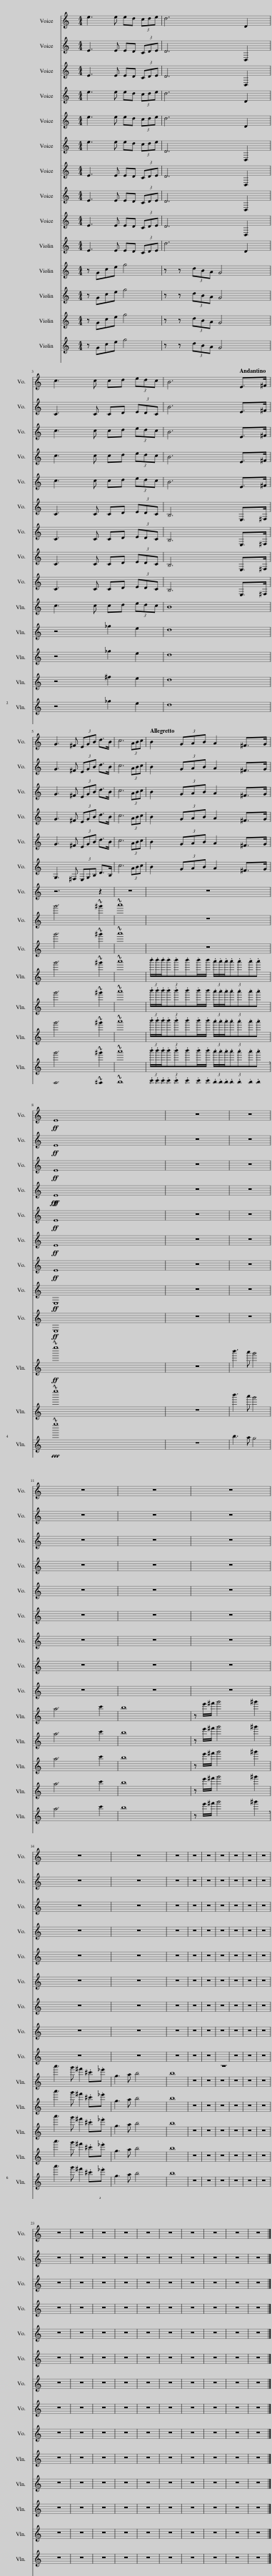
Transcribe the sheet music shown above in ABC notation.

X:1
%%score 1 2 3 4 5 6 7 8 9 10 11 12 13 14 15 16 17 18 19 20 21 22 23 24 25 26 27 28 29 30 31 32 { 33 | 34 } 35 36
L:1/8
M:4/4
I:linebreak $
K:C
V:1 treble
V:2 treble
V:3 treble
V:4 treble
V:5 treble
V:6 treble
V:7 treble
V:8 treble
V:9 treble
V:10 treble
V:11 treble
V:12 treble
V:13 treble
V:14 treble
V:15 bass
V:16 treble
V:17 treble
V:18 treble transpose=12
V:19 treble transpose=12
V:20 treble transpose=12
V:21 treble transpose=12
V:22 treble
V:23 treble
V:24 perc stafflines=1
K:none
V:25 treble
V:26 perc
K:none
V:27 treble
V:28 treble
V:29 treble
V:30 treble
V:31 bass
V:32 bass
V:33 treble
V:34 bass
V:35 bass transpose=-12
V:36 bass transpose=-12
V:1
 e3 e ed (3cde | d6 D2 |$ c3 c cd (3edc | B6[Q:1/4=94] E>^F |$ G3 ^F (3EGB d>B | %5
 c6 (3ABc |[Q:1/4=116] B2 (3GAB A2 ^F>G |$!ff! E8 | z8 | z8 |$ %10
 z8 | z8 | z8 |$ z8 | z8 | %15
 z8 | z8 | z8 | z8 | z8 | %20
 z8 | z8 |$ z8 | z8 | z8 | %25
 z8 | z8 | z8 | z8 | z8 | %30
 z8 | z8 |] %32
V:2
 E3 E ED (3CDE | D6 D,2 |$ C3 C CD (3EDC | B6 E>^F |$ G3 ^F (3EGB d>B | %5
 c6 (3ABc | B2 (3GAB A2 ^F>G |$!ff! E8 | z8 | z8 |$ %10
 z8 | z8 | z8 |$ z8 | z8 | %15
 z8 | z8 | z8 | z8 | z8 | %20
 z8 | z8 |$ z8 | z8 | z8 | %25
 z8 | z8 | z8 | z8 | z8 | %30
 z8 | z8 |] %32
V:3
 E3 E ED (3CDE | D6 D,2 |$ c3 c cd (3edc | B6 E>^F |$ G3 ^F (3EGB d>B | %5
 c6 (3ABc | B2 (3GAB A2 ^F>G |$!ff! E8 | z8 | z8 |$ %10
 z8 | z8 | z8 |$ z8 | z8 | %15
 z8 | z8 | z8 | z8 | z8 | %20
 z8 | z8 |$ z8 | z8 | z8 | %25
 z8 | z8 | z8 | z8 | z8 | %30
 z8 | z8 |] %32
V:4
 e3 e ed (3cde | d6 D2 |$ c3 c cd (3edc | B6 E>^F |$ G3 ^F (3EGB d>B | %5
 c6 (3ABc | B2 (3GAB A2 ^F>G |$!f!!fff! E8 | z8 | z8 |$ %10
 z8 | z8 | z8 |$ z8 | z8 | %15
 z8 | z8 | z8 | z8 | z8 | %20
 z8 | z8 |$ z8 | z8 | z8 | %25
 z8 | z8 | z8 | z8 | z8 | %30
 z8 | z8 |] %32
V:5
 e3 e ed (3cde | d6 D2 |$ c3 c cd (3edc | B6 E>^F |$ G3 ^F (3EGB d>B | %5
 c6 (3ABc | B2 (3GAB A2 ^F>G |$!ff! E8 | z8 | z8 |$ %10
 z8 | z8 | z8 |$ z8 | z8 | %15
 z8 | z8 | z8 | z8 | z8 | %20
 z8 | z8 |$ z8 | z8 | z8 | %25
 z8 | z8 | z8 | z8 | z8 | %30
 z8 | z8 |] %32
V:6
 e3 e ed (3cde | D6 D,2 |$ C3 C CD (3EDC | B,6 E,>^F, |$ G,3 ^F, (3E,G,B, D>B, | %5
 c6 (3ABc | B2 (3GAB A2 ^F>G |$!ff! E8 | z8 | z8 |$ %10
 z8 | z8 | z8 |$ z8 | z8 | %15
 z8 | z8 | z8 | z8 | z8 | %20
 z8 | z8 |$ z8 | z8 | z8 | %25
 z8 | z8 | z8 | z8 | z8 | %30
 z8 | z8 |] %32
V:7
 E3 E ED (3CDE | D6 D,2 |$ C3 C CD (3EDC | B,6 E,>^F, |$ z6 z2 | %5
 z8 | z8 |$!ff! E8 | z8 | z8 |$ %10
 z8 | z8 | z8 |$ z8 | z8 | %15
 z8 | z8 | z8 | z8 | z8 | %20
 z8 | z8 |$ z8 | z8 | z8 | %25
 z8 | z8 | z8 | z8 | z8 | %30
 z8 | z8 |] %32
V:8
 E3 E ED (3CDE | D6 D,2 |$ C3 C CD (3EDC | B,6 E,>^F, |$ g'6 ^g'2 | %5
 a'8 | z8 |$!ff! E,8 | z8 | z8 |$ %10
 z8 | z8 | z8 |$ z8 | z8 | %15
 z8 | z8 | z8 | z8 | z8 | %20
 z8 | z8 |$ z8 | z8 | z8 | %25
 z8 | z8 | z8 | z8 | z8 | %30
 z8 | z8 |] %32
V:9
 E3 E ED (3CDE | D6 D,2 |$ C3 C CD (3EDC | B,6 E,>^F, |$ g'6 ^g'2 | %5
 a'8 | z8 |$!ff! E,8 | z8 | z8 |$ %10
 z8 | z8 | z8 |$ z8 | z8 | %15
 z8 | z8 | z8 | z8 | z8 | %20
 z8 | z8 |$ z8 | z8 | z8 | %25
 z8 | z8 | z8 | z8 | z8 | %30
 z8 | z8 |] %32
V:10
 E3 E ED (3CDE | d6 D2 |$ c3 c cd (3edc | B8 |$ g'6 ^g'2 | %5
 a'8 | (3.b'/.b'/.b'/(3.b'.b'.b'.b'/b'/ (3.a'/.a'/.a'/(3.a'.a'.a'.a' |$!ff! e''8 | z8 | b'3 a' g'4 |$ %10
 a6 c'2 | b8 | z e'/^f'/ g'4 ^g'2 |$ a'3 g' ^f'2 .^c'._e' | g3 a b4 | %15
 b8 | z8 | z8 | z8 | z8 | %20
 z8 | z8 |$ z8 | z8 | z8 | %25
 z8 | z8 | z8 | z8 | z8 | %30
 z8 | z8 |] %32
V:11
 z Gce g4 | z z (3dBA G4 |$ z4 _g2 e2 | d8 |$ g'6 ^g'2 | %5
 a'8 | (3.b'/.b'/.b'/(3.b'.b'.b'.b'/b'/ (3.a'/.a'/.a'/(3.a'.a'.a'.a' |$ e''8 | z8 | b'3 a' g'4 |$ %10
 a6 c'2 | b8 | z e'/^f'/ g'4 ^g'2 |$ a'3 g' ^f'2 .^c'._e' | g3 a b4 | %15
 b8 | z8 | z8 | z8 | z8 | %20
 z8 | z8 |$ z8 | z8 | z8 | %25
 z8 | z8 | z8 | z8 | z8 | %30
 z8 | z8 |] %32
V:12
 z Gce g4 | z z (3dBA G4 |$ z4 _g2 e2 | d8 |$ g'6 ^g'2 | %5
 a'8 | (3.b'/.b'/.b'/(3.b'.b'.b'.b'/.b'/ (3.a'/.a'/.a'/(3.a'.a'.a'.a' |$!fff! e''8 | z8 | b3 a g4 |$ %10
 a6 c'2 | b8 | z e'/^f'/ g'4 ^g'2 |$ a'3 g' ^f'2 .^c'._e' | g3 a b4 | %15
 b8 | z8 | z8 | z8 | z8 | %20
 z8 | z8 |$ z8 | z8 | z8 | %25
 z8 | z8 | z8 | z8 | z8 | %30
 z8 | z8 |] %32
V:13
 z Gce g4 | z z (3dBA G4 |$ z4 ^f2 e2 | d8 |$ g'6 ^g'2 | %5
 a'8 | (3.b'/.b'/.b'/(3.b'.b'.b'.b'/.b'/ (3.a'/.a'/.a'/(3.a'.a'.a'.a' |$ e''8 | z8 | b3 a g4 |$ %10
 a6 c'2 | b8 | z e'/^f'/ g'4 ^g'2 |$ a'3 g' ^f'2 .^c'._e' | g3 a b4 | %15
 b8 | z8 | z8 | z8 | z8 | %20
 z8 | z8 |$ z8 | z8 | z8 | %25
 z8 | z8 | z8 | z8 | z8 | %30
 z8 | z8 |] %32
V:14
 z Gce g4 | z z (3dBA G4 |$ z4 _g2 e2 | d8 |$ g'6 ^g'2 | %5
 a'8 | (3.b'/.b'/.b'/(3.b'.b'.b'.b'/.b'/ (3.a'/.a'/.a'/(3.a'.a'.a'.a' |$!ff! e''8 | z8 | b3 a g4 |$ %10
 a6 c'2 | b8 | z e'/^f'/ g'4 ^g'2 |$ a'3 g' ^f'2 .^c'._e' | g3 a b4 | %15
 b8 | z8 | z8 | z8 | z8 | %20
 z8 | z8 |$ z8 | z8 | z8 | %25
 z8 | z8 | z8 | z8 | z8 | %30
 z8 | z8 |] %32
V:15
 C,2 G,,2 C,2 G,,2 | G,,2 D,,2 G,,4 |$ D,,2 A,,2 D,,2 E,,_G,, | G,,6 G,,^F,, |$ E,,2 B,,,2 E,,2 ^G,,2 | %5
 A,,8 | B,,2 B,,2 ^F,2 ^D,2 |$!ff! E,,B,,A,,G,, ^F,,E,,D,,C,, | C,,2 G,,2 C,,2 G,,2 | G,,2 D,,2 G,,2 D,,2 |$ %10
 D,,2 ^F,,2 D,,2 F,,2 | G,,^F,,E,,D,, C,,B,,,A,,,G,,, | E,,2 B,,,2 E,,2 B,,,2 |$ ^F,,2 E,,2 D,,2 (3A,,G,,F,, | E,,3 A,, G,,2 C,2 | %15
 B,,,,8 | z8 | z8 | z8 | z8 | %20
 z8 | z8 |$ z8 | z8 | z8 | %25
 z8 | z8 | z8 | z8 | z8 | %30
 z8 | z8 |] %32
V:16
 z8 | z8 |$ z8 | z8 |$ b3 a (3GBe B>^G | %5
 A6 c2 | !^!B4!ff! !^!A4 |$ G8 | z8 | z8 |$ %10
 z8 | z8 | z8 |$ z8 | z8 | %15
 z8 | z8 | z8 | z8 | z8 | %20
 z8 | z8 |$ z8 | z8 | z8 | %25
 z8 | z8 | z8 | z8 | z8 | %30
 z8 | z8 |] %32
V:17
 z8 | z8 |$ z8 | z8 |$ b3 a (3GBe B>^G | %5
 a6 c'2 |!ff!!ff! !^!b4!ff! !^!a4 |$ g8 | z8 | z8 |$ %10
 z8 | z8 | z8 |$ z8 | z8 | %15
 z8 | z8 | z8 | z8 | z8 | %20
 z8 | z8 |$ z8 | z8 | z8 | %25
 z8 | z8 | z8 | z8 | z8 | %30
 z8 | z8 |] %32
V:18
 z8 | z8 |$ z8 | z8 |$ g6 ^g2 | %5
 a8 | (3.b/.b/.b/(3.b.b.b.b/.b/ (3.a/.a/.a/(3.a.a.a.a |$ (3e/e/e/(3e/e/e/ (3eee e4 | z8 | z8 |$ %10
 z8 | z8 | z8 |$ z8 | z8 | %15
 b8 | z8 | z8 | z8 | z8 | %20
 z8 | z8 |$ z8 | z8 | z8 | %25
 z8 | z8 | z8 | z8 | z8 | %30
 z8 | z8 |] %32
V:19
 z8 | z8 |$ z8 | z8 |$ g6 ^g2 | %5
 a8 | (3._e/.e/.e/(3.e.e.e.e/.e/ (3.e/.e/.e/(3.e.e.e.e |$ (3e/e/e/(3e/e/e/ (3eee e4 | z8 | z8 |$ %10
 z8 | z8 | z8 |$ z8 | z8 | %15
 b8 | z8 | z8 | z8 | z8 | %20
 z8 | z8 |$ z8 | z8 | z8 | %25
 z8 | z8 | z8 | z8 | z8 | %30
 z8 | z8 |] %32
V:20
 z8 | z8 |$ z8 | z8 |$ g6 ^g2 | %5
 a8 | (3.b/.b/.b/(3.b.b.b.b/.b/ (3.a/.a/.a/(3.a.a.a.a |$ (3e/e/e/(3e/e/e/ (3eee e4 | z8 | z8 |$ %10
 z8 | z8 | z8 |$ z8 | z8 | %15
 b8 | z8 | z8 | z8 | z8 | %20
 z8 | z8 |$ z8 | z8 | z8 | %25
 z8 | z8 | z8 | z8 | z8 | %30
 z8 | z8 |] %32
V:21
 z8 | z8 |$ z8 | z8 |$ g6 ^g2 | %5
 a8 | (3._g/.g/.g/(3.g.g.g.g/.g/ (3.^d/.d/.d/(3.d.d.d.d |$ (3e/e/e/(3e/e/e/ (3eee e4 | z8 | z8 |$ %10
 z8 | z8 | z8 |$ z8 | z8 | %15
 b8 | z8 | z8 | z8 | z8 | %20
 z8 | z8 |$ z8 | z8 | z8 | %25
 z8 | z8 | z8 | z8 | z8 | %30
 z8 | z8 |] %32
V:22
 z8 | z8 |$ z8 | z8 |$ g6 _a2 | %5
 a8 | (3.^f/.f/.f/(3.f.f.f.f/.f/ (3.^d/.d/.d/(3.d.d.d.d |$ z8 | z8 | z8 |$ %10
 z8 | z8 | z8 |$ z8 | z8 | %15
 b8 | z8 | z8 | z8 | z8 | %20
 z8 | z8 |$ z8 | z8 | z8 | %25
 z8 | z8 | z8 | z8 | z8 | %30
 z8 | z8 |] %32
V:23
 z8 | z8 |$ z8 | z8 |$ g6 _a2 | %5
 a8 | (3.a/.a/.a/(3.a.a.a.a/.a/ (3._g/.g/.g/(3.g.g.g.g |$ z8 | z8 | z8 |$ %10
 z8 | z8 | z8 |$ z8 | z8 | %15
 b8 | z8 | z8 | z8 | z8 | %20
 z8 | z8 |$ z8 | z8 | z8 | %25
 z8 | z8 | z8 | z8 | z8 | %30
 z8 | z8 |] %32
V:24
 z8 | z8 |$ z8 | z8 |$ z8 | %5
 z8 | (3.E/.E/.E/(3.E.E.E.E/.E/ (3.E/.E/.E/(3.E.E.E.E |$ E/E/E/E/ E/E/E/E/ E/E/E/E/ E/E/E/E/ | z8 | z8 |$ %10
 z8 | z8 | z8 |$ z6 (3EEE | z8 | %15
 z8 | z8 | z8 | z8 | z8 | %20
 z8 | z8 |$ z8 | z8 | z8 | %25
 z8 | z8 | z8 | z8 | z8 | %30
 z8 | z8 |] %32
V:25
 z8 | z8 |$ z8 | z8 |$ z8 | %5
 z8 | z8 |$ z6!fff! [GBg]2 | [Ee]3 [Ee] [Ee][Dd] (3[Cc][Dd][Ee] | [Dd]6 [D,D]2 |$ %10
 [Cc]3 [Cc] [Cc][Dd] (3[Ee][Dd][Cc] | [B,B]6 [Ee]>[_G^f] | [Gg]3 [^F^f] (3[Ee][Gg][Bb] [dd']>[Bb] |$ [cc']6 (3.[Bb].[^c^c'].[^d^d'] | [ee']3 [^f^f'] [gg']2 (3[aa'][aa'][^a^a'] | %15
 [bb']8 | z8 | z8 | z8 | z8 | %20
 z8 | z8 |$ z8 | z8 | z8 | %25
 z8 | z8 | z8 | z8 | z8 | %30
 z8 | z8 |] %32
V:26
 z8 | z8 |$ z8 | z8 |$ z8 | %5
 z8 | z8 |$ z6 B2 | B2 z2 z4 | z8 |$ %10
 z8 | z8 | z8 |$ z8 | z8 | %15
 B2 z2 z4 | z8 | z8 | z8 | z8 | %20
 z8 | z8 |$ z8 | z8 | z8 | %25
 z8 | z8 | z8 | z8 | z8 | %30
 z8 | z8 |] %32
V:27
 z8 | z8 |$!p! z2 c'4 c'2 | b8 |$ z8 | %5
 z8 | z8 |$!fff! z6 G2 | e3 e ed (3cde | d6 D2 |$ %10
 c3 c cd (3edc | B6 E>^F | G3 ^F (3EGB d>B |$ c6 (3.B.^c.^d | e3 ^f g2 (3aa^a | %15
 b8 | z8 | z8 | z8 | z8 | %20
 z8 | z8 |$ z8 | z8 | z8 | %25
 z8 | z8 | z8 | z8 | z8 | %30
 z8 | z8 |] %32
V:28
 z8 | z8 |$!p! z2 c'4 c'2 | b8 |$ z8 | %5
 z8 | z8 |$!fff! z6 G2 | e3 e ed (3cde | d6 D2 |$ %10
 c3 c cd (3edc | B6 E>^F | G3 ^F (3EGB d>B |$ c6 (3.B.^c.^d | e3 ^f g2 (3aa^a | %15
 b8 | z8 | z8 | z8 | z8 | %20
 z8 | z8 |$ z8 | z8 | z8 | %25
 z8 | z8 | z8 | z8 | z8 | %30
 z8 | z8 |] %32
V:29
 z8 | z8 |$!p! z2 c'4 c'2 | b8 |$ z8 | %5
 z8 | z8 |$!fff! z6 G2 | c3 c cd (3cde | d6 D2 |$ %10
 c3 c cd (3edc | B6 E>^F | G3 ^F (3EGB d>B |$ c6 (3.^d.e.^f | e3 ^f g2 (3aa^a | %15
 b8 | z8 | z8 | z8 | z8 | %20
 z8 | z8 |$ z8 | z8 | z8 | %25
 z8 | z8 | z8 | z8 | z8 | %30
 z8 | z8 |] %32
V:30
 z8 | z8 |$!p! z2 c'4 c'2 | b8 |$ z8 | %5
 z8 | z8 |$!fff! z6 G2 | c3 c cd (3cde | d6 D2 |$ %10
 A3 c cd (3edc | B6 E>^F | G3 ^F (3EGB d>B |$ c6 (3.^d.e.^f | e3 ^f g2 (3aa^a | %15
 b8 | z8 | z8 | z8 | z8 | %20
 z8 | z8 |$ z8 | z8 | z8 | %25
 z8 | z8 | z8 | z8 | z8 | %30
 z8 | z8 |] %32
V:31
 z8 | z8 |$ z8 | z8 |$ z8 | %5
 z8 | z8 |$ z6 G,2 | E3 E ED (3CDE | D6 D,2 |$ %10
 C,3 C, C,D, (3E,D,C, | B,,6 E,>^F, | G,3 _G, (3E,=G,B, D>B, |$ C6 z2 | E3 _G =G2 (3AA_B | %15
 B8 | z8 | z8 | z8 | z8 | %20
 z8 | z8 |$ z8 | z8 | z8 | %25
 z8 | z8 | z8 | z8 | z8 | %30
 z8 | z8 |] %32
V:32
 z8 | z8 |$ z8 | z8 |$ z8 | %5
 z8 | z8 |$ z6 G,2 | E3 E ED (3CDE | D6 D,2 |$ %10
 C3 C CD (3EDC | B,,6 E,>^F, | G,3 _G, (3E,=G,B, D>B, |$ C6 z2 | E3 _G =G2 (3AA_B | %15
 B,8 | z8 | z8 | z8 | z8 | %20
 z8 | z8 |$ z8 | z8 | z8 | %25
 z8 | z8 | z8 | z8 | z8 | %30
 z8 | z8 |] %32
V:33
 z8 | (3gb[Bdd'] (3g'd'[GBb] (3gb[Bdd'] (3g'd'[GBb] |$ (3[D^Fd]^fa (3[FAd']c'a (3[DFf]ad' (3[FA^f']a'd'' | (3gbd' (3gbd' (3gbd' (3gbd' |$ z8 | %5
 z8 | z8 |$ z8 | z8 | z8 |$ %10
 z8 | z8 | z8 |$ z8 | z8 | %15
 !-(!B,4 !-)!b'4 | z8 | z8 | z8 | z8 | %20
 z8 | z8 |$ z8 | z8 | z8 | %25
 z8 | z8 | z8 | z8 | z8 | %30
 z8 | z8 |] %32
V:34
 z8 | (3G,B,D (3GDB, (3G,B,D (3GDB, |$ (3D,_G,A, (3DCA, (3G,A,D (3_GAd | (3G,B,D (3G,B,D (3G,B,D (3G,B,D |$ z8 | %5
 z8 | z8 |$ z8 | z8 | z8 |$ %10
 z8 | z8 | z8 |$ z8 | z8 | %15
 z8 | z8 | z8 | z8 | z8 | %20
 z8 | z8 |$ z8 | z8 | z8 | %25
 z8 | z8 | z8 | z8 | z8 | %30
 z8 | z8 |] %32
V:35
 C,2 G,,2 C,2 G,,2 | G,2 D,2 G,4 |$ D,,2 A,,2 D,,2 E,,_G,, | G,,6 G,,^F,, |$ E,2 B,,2 E,2 ^G,2 | %5
 A,8 | z8 |$ z8 | z8 | z8 |$ %10
 z8 | z8 | z8 |$ z8 | z8 | %15
 z8 | z8 | z8 | z8 | z8 | %20
 z8 | z8 |$ z8 | z8 | z8 | %25
 z8 | z8 | z8 | z8 | z8 | %30
 z8 | z8 |] %32
V:36
 C,2 G,,2 C,2 G,,2 | G,2 D,2 G,4 |$ D,,2 A,,2 D,,2 E,,_G,, | G,,6 G,,^F,, |$ E,2 B,,2 E,2 ^G,2 | %5
 A,8 | z8 |$ z8 | z8 | z8 |$ %10
 z8 | z8 | z8 |$ z8 | z8 | %15
 z8 | z8 | z8 | z8 | z8 | %20
 z8 | z8 |$ z8 | z8 | z8 | %25
 z8 | z8 | z8 | z8 | z8 | %30
 z8 | z8 |] %32
